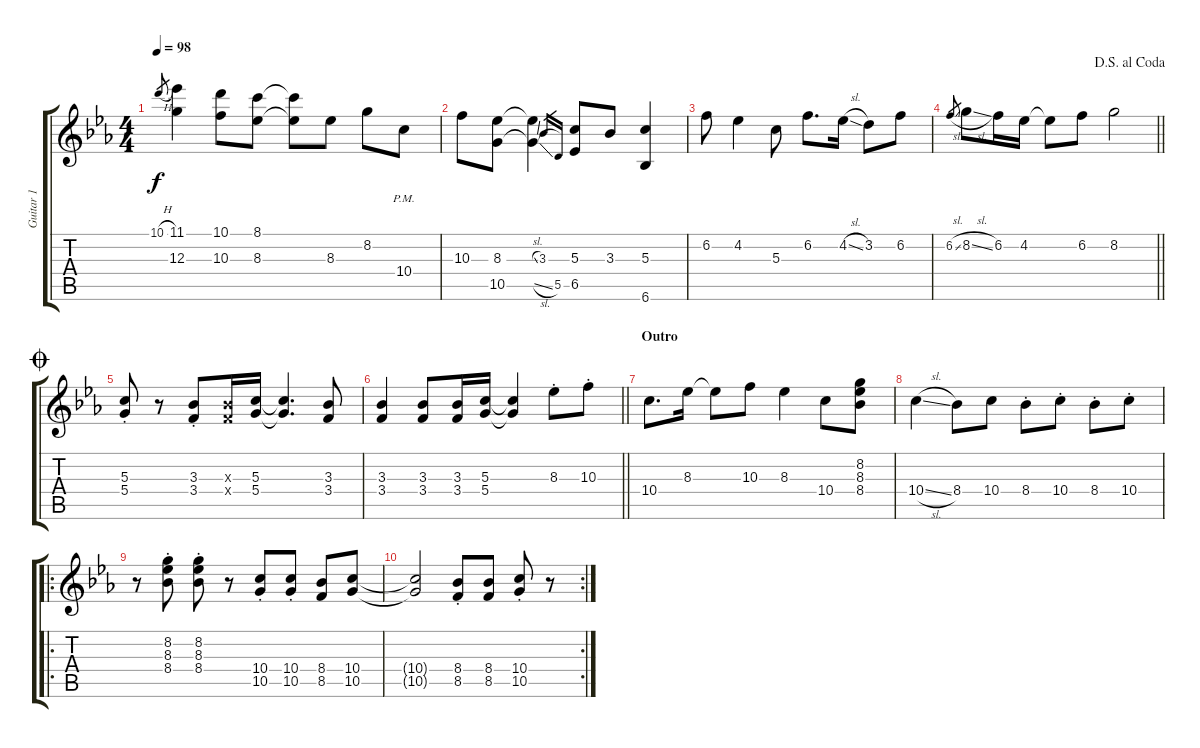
\track ("Guitar 1" "Guitar 1") {instrument electricguitarjazz}
\staff {score tabs}
\tuning (E4 B3 G3 D3 A2 E2) {hide}
\ts (4 4)
\tempo 98
\clef g2
\ks eb
10.1{h}.8{gr dy f} (11.1 12.3).4 (10.1 10.3).8 (8.1 8.3).8 (8.1{t} 8.3{t}).8 8.3.8 8.2.8 10.4{pm}.8 |
10.3.8 (8.3 10.5).8 (8.3{sl t} 10.5{sl t}).4 3.3.16{gr} 5.5.16{gr} (5.3 6.5).8 3.3.8 (5.3 6.6).4 |
6.2.8 4.2.4 5.3.8 6.2.8{d} 4.2{sl}.16 3.2.8 6.2.8 |
\jump dalsegnoalcoda
\barLineRight lightlight
6.2{sl}.8{gr} 8.2{sl}.8 6.2.16 4.2.16 4.2{t}.8 6.2.8 8.2.2 |
\jump coda
(5.3{st} 5.4{st}).8 r.8 (3.3{st} 3.4{st}).8 (3.3{x} 3.4{x}).16 (5.3 5.4).16 (5.3{t} 5.4{t}).4{d} (3.3 3.4).8 |
\barLineRight lightlight
(3.3 3.4).4 (3.3 3.4).8 (3.3 3.4).16 (5.3 5.4).16 (5.3{t} 5.4{t}).4 8.3{st}.8 10.3{st}.8 |
\section ("" "Outro")
10.4.8{d} 8.3.16 8.3{t}.8 10.3.8 8.3.4 10.4.8 (8.2 8.3 8.4).8 |
10.4{sl}.4 8.4.8 10.4.8 8.4{st}.8 10.4{st}.8 8.4{st}.8 10.4{st}.8 |
\ro
r.8 (8.2{st} 8.3{st} 8.4{st}).8 (8.2{st} 8.3{st} 8.4{st}).8 r.8 (10.4{st} 10.5{st}).8 (10.4{st} 10.5{st}).8 (8.4 8.5).8 (10.4 10.5).8 |
\rc 2
(10.4{t} 10.5{t}).2 (8.4{st} 8.5{st}).8 (8.4 8.5).8 (10.4{st} 10.5{st}).8 r.8
